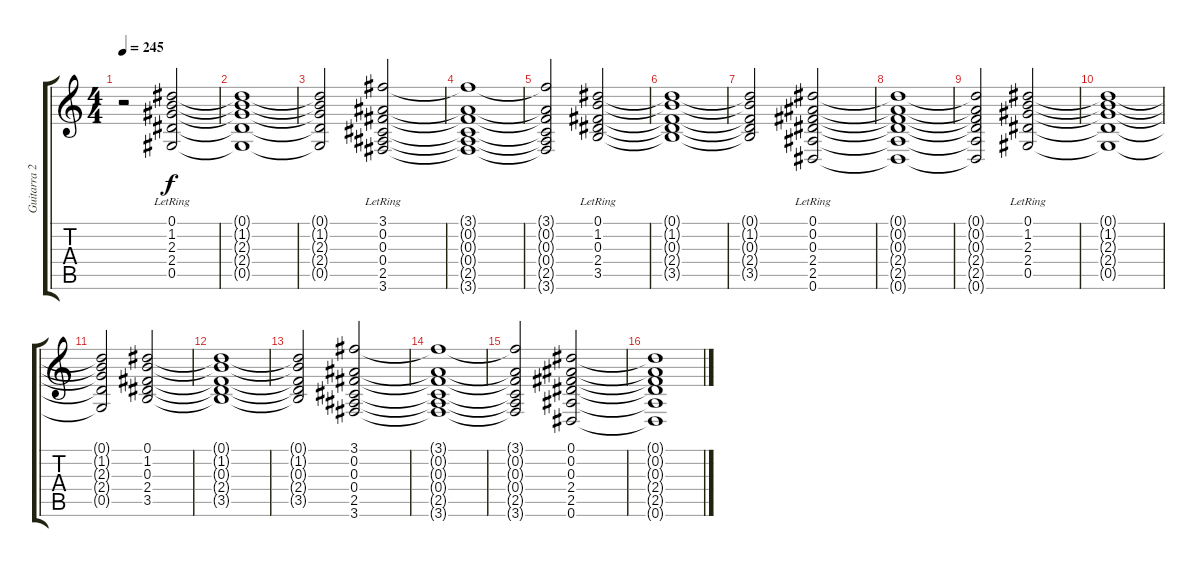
\track ("Guitarra 2" "Guitarra 2") {instrument acousticguitarsteel}
\staff {score tabs}
\tuning (Eb4 Bb3 Gb3 Db3 Ab2 Eb2) {hide}
\ts (4 4)
\tempo 245
\clef g2
\ks c
r.2{dy f} (0.1{lr} 1.2{lr} 2.3{lr} 2.4{lr} 0.5{lr}).2 |
(0.1{t} 1.2{t} 2.3{t} 2.4{t} 0.5{t}).1 |
(0.1{t} 1.2{t} 2.3{t} 2.4{t} 0.5{t}).2 (3.1{lr} 0.2{lr} 0.3{lr} 0.4{lr} 2.5{lr} 3.6{lr}).2 |
(3.1{t} 0.2{t} 0.3{t} 0.4{t} 2.5{t} 3.6{t}).1 |
(3.1{t} 0.2{t} 0.3{t} 0.4{t} 2.5{t} 3.6{t}).2 (0.1{lr} 1.2{lr} 0.3{lr} 2.4{lr} 3.5{lr}).2 |
(0.1{t} 1.2{t} 0.3{t} 2.4{t} 3.5{t}).1 |
(0.1{t} 1.2{t} 0.3{t} 2.4{t} 3.5{t}).2 (0.1{lr} 0.2{lr} 0.3{lr} 2.4{lr} 2.5{lr} 0.6{lr}).2 |
(0.1{t} 0.2{t} 0.3{t} 2.4{t} 2.5{t} 0.6{t}).1 |
(0.1{t} 0.2{t} 0.3{t} 2.4{t} 2.5{t} 0.6{t}).2 (0.1{lr} 1.2{lr} 2.3{lr} 2.4{lr} 0.5{lr}).2 |
(0.1{t} 1.2{t} 2.3{t} 2.4{t} 0.5{t}).1 |
(0.1{t} 1.2{t} 2.3{t} 2.4{t} 0.5{t}).2 (0.1 1.2 0.3 2.4 3.5).2 |
(0.1{t} 1.2{t} 0.3{t} 2.4{t} 3.5{t}).1 |
(0.1{t} 1.2{t} 0.3{t} 2.4{t} 3.5{t}).2 (3.1 0.2 0.3 0.4 2.5 3.6).2 |
(3.1{t} 0.2{t} 0.3{t} 0.4{t} 2.5{t} 3.6{t}).1 |
(3.1{t} 0.2{t} 0.3{t} 0.4{t} 2.5{t} 3.6{t}).2 (0.1 0.2 0.3 2.4 2.5 0.6).2 |
(0.1{t} 0.2{t} 0.3{t} 2.4{t} 2.5{t} 0.6{t}).1
